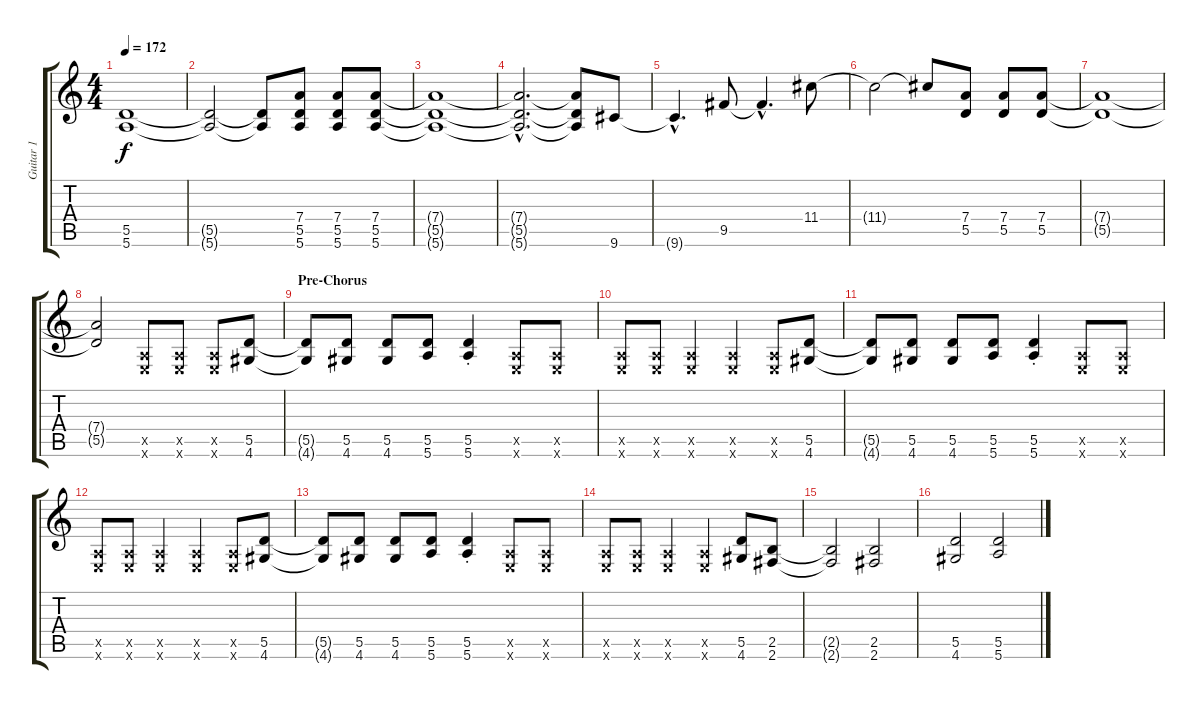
\track ("Guitar 1" "Guitar 1") {instrument electricguitarclean}
\staff {score tabs}
\tuning (E4 B3 G3 D3 A2 E2) {hide}
\ts (4 4)
\tempo 172
\clef g2
\ks c
(5.5{t} 5.6{t}).1{dy f} |
(5.5{t} 5.6{t}).2 (5.5{t} 5.6{t}).8 (7.4 5.5 5.6).8 (7.4 5.5 5.6).8 (7.4 5.5 5.6).8 |
(7.4{t} 5.5{t} 5.6{t}).1 |
(7.4{hac t} 5.5{hac t} 5.6{hac t}).2{d} (7.4{t} 5.5{t} 5.6{t}).8 9.6.8 |
9.6{hac t}.4{d} 9.5.8 9.5{hac t}.4{d} 11.4.8 |
11.4{t}.2 11.4{t}.8 (7.4 5.5).8 (7.4 5.5).8 (7.4 5.5).8 |
(7.4{t} 5.5{t}).1 |
(7.4{t} 5.5{t}).2 (0.5{x} 0.6{x}).8 (0.5{x} 0.6{x}).8 (0.5{x} 0.6{x}).8 (5.5 4.6).8 |
\section ("" "Pre-Chorus")
(5.5{t} 4.6{t}).8 (5.5 4.6).8 (5.5 4.6).8 (5.5 5.6).8 (5.5{st} 5.6{st}).4 (0.5{x} 0.6{x}).8 (0.5{x} 0.6{x}).8 |
(0.5{x} 0.6{x}).8 (0.5{x} 0.6{x}).8 (0.5{x} 0.6{x}).4 (0.5{x} 0.6{x}).4 (0.5{x} 0.6{x}).8 (5.5 4.6).8 |
(5.5{t} 4.6{t}).8 (5.5 4.6).8 (5.5 4.6).8 (5.5 5.6).8 (5.5{st} 5.6{st}).4 (0.5{x} 0.6{x}).8 (0.5{x} 0.6{x}).8 |
(0.5{x} 0.6{x}).8 (0.5{x} 0.6{x}).8 (0.5{x} 0.6{x}).4 (0.5{x} 0.6{x}).4 (0.5{x} 0.6{x}).8 (5.5 4.6).8 |
(5.5{t} 4.6{t}).8 (5.5 4.6).8 (5.5 4.6).8 (5.5 5.6).8 (5.5{st} 5.6{st}).4 (0.5{x} 0.6{x}).8 (0.5{x} 0.6{x}).8 |
(0.5{x} 0.6{x}).8 (0.5{x} 0.6{x}).8 (0.5{x} 0.6{x}).4 (0.5{x} 0.6{x}).4 (5.5 4.6).8 (2.5 2.6).8 |
(2.5{t} 2.6{t}).2 (2.5 2.6).2 |
(5.5 4.6).2 (5.5 5.6).2
